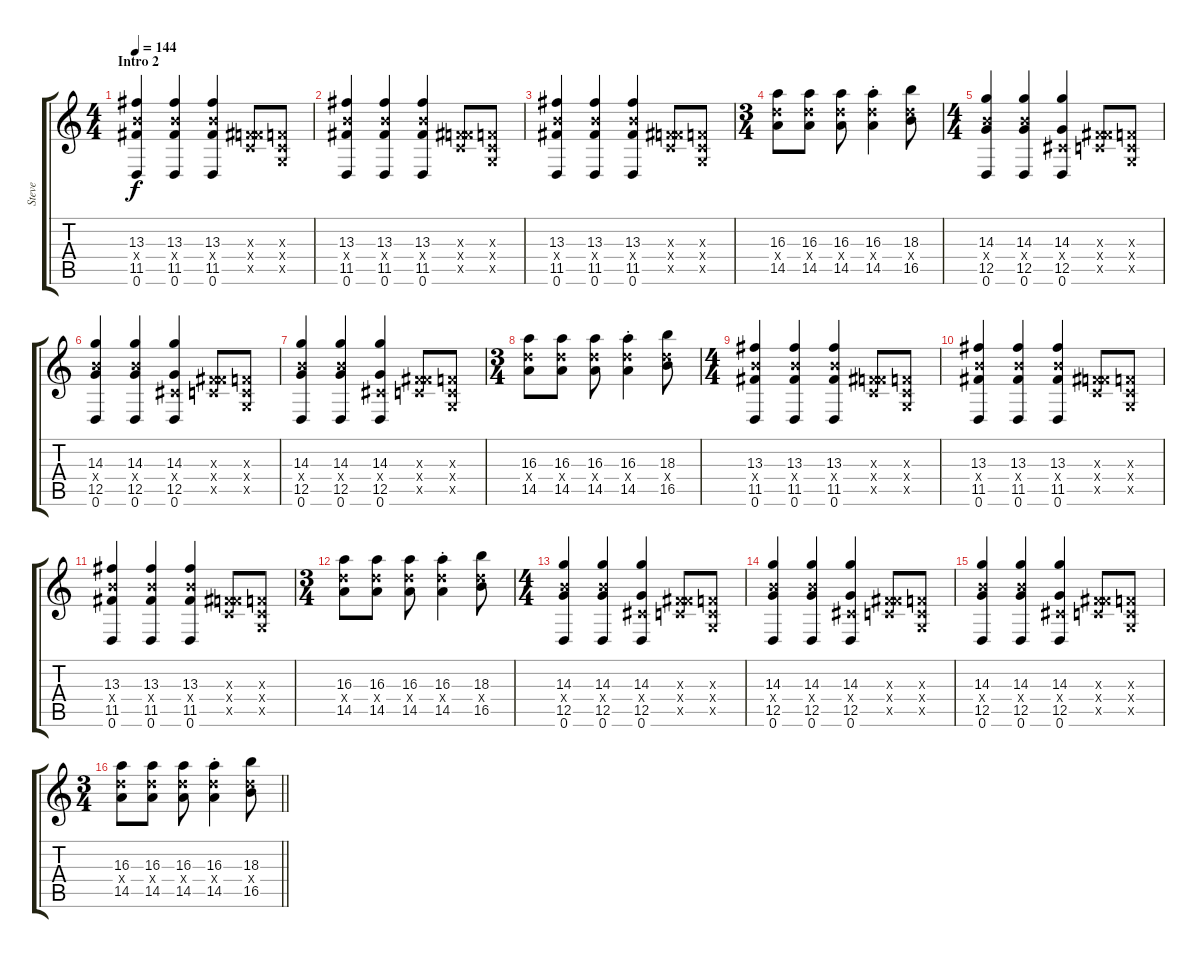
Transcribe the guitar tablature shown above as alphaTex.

\track ("Steve" "Steve") {instrument distortionguitar}
\staff {score tabs}
\tuning (D4 A3 F3 C3 G2 D2) {hide}
\ts (4 4)
\section ("" "Intro 2")
\tempo 144
\clef g2
\ks c
(13.3 11.4{x} 11.5 0.6).4{dy f} (13.3 11.4{x} 11.5 0.6).4 (13.3 11.4{x} 11.5 0.6).4 (0.3{x} 0.4{x} 11.5{x}).8 (0.3{x} 0.4{x} 0.5{x}).8 |
(13.3 11.4{x} 11.5 0.6).4 (13.3 11.4{x} 11.5 0.6).4 (13.3 11.4{x} 11.5 0.6).4 (0.3{x} 0.4{x} 11.5{x}).8 (0.3{x} 0.4{x} 0.5{x}).8 |
(13.3 11.4{x} 11.5 0.6).4 (13.3 11.4{x} 11.5 0.6).4 (13.3 11.4{x} 11.5 0.6).4 (0.3{x} 0.4{x} 11.5{x}).8 (0.3{x} 0.4{x} 0.5{x}).8 |
\ts (3 4)
(16.3 14.4{x} 14.5).8 (16.3 14.4{x} 14.5).8 (16.3 14.4{x} 14.5).8 (16.3{st} 14.4{x} 14.5{st}).4 (18.3 14.4{x} 16.5).8 |
\ts (4 4)
(14.3 11.4{x} 12.5 0.6).4 (14.3 11.4{x} 12.5 0.6).4 (14.3 1.4{x} 12.5 0.6).4 (0.3{x} 0.4{x} 11.5{x}).8 (0.3{x} 0.4{x} 0.5{x}).8 |
(14.3 11.4{x} 12.5 0.6).4 (14.3 11.4{x} 12.5 0.6).4 (14.3 1.4{x} 12.5 0.6).4 (0.3{x} 0.4{x} 11.5{x}).8 (0.3{x} 0.4{x} 0.5{x}).8 |
(14.3 11.4{x} 12.5 0.6).4 (14.3 11.4{x} 12.5 0.6).4 (14.3 1.4{x} 12.5 0.6).4 (0.3{x} 0.4{x} 11.5{x}).8 (0.3{x} 0.4{x} 0.5{x}).8 |
\ts (3 4)
(16.3 14.4{x} 14.5).8 (16.3 14.4{x} 14.5).8 (16.3 14.4{x} 14.5).8 (16.3{st} 14.4{x} 14.5{st}).4 (18.3 14.4{x} 16.5).8 |
\ts (4 4)
(13.3 11.4{x} 11.5 0.6).4 (13.3 11.4{x} 11.5 0.6).4 (13.3 11.4{x} 11.5 0.6).4 (0.3{x} 0.4{x} 11.5{x}).8 (0.3{x} 0.4{x} 0.5{x}).8 |
(13.3 11.4{x} 11.5 0.6).4 (13.3 11.4{x} 11.5 0.6).4 (13.3 11.4{x} 11.5 0.6).4 (0.3{x} 0.4{x} 11.5{x}).8 (0.3{x} 0.4{x} 0.5{x}).8 |
(13.3 11.4{x} 11.5 0.6).4 (13.3 11.4{x} 11.5 0.6).4 (13.3 11.4{x} 11.5 0.6).4 (0.3{x} 0.4{x} 11.5{x}).8 (0.3{x} 0.4{x} 0.5{x}).8 |
\ts (3 4)
(16.3 14.4{x} 14.5).8 (16.3 14.4{x} 14.5).8 (16.3 14.4{x} 14.5).8 (16.3{st} 14.4{x} 14.5{st}).4 (18.3 14.4{x} 16.5).8 |
\ts (4 4)
(14.3 11.4{x} 12.5 0.6).4 (14.3 11.4{x} 12.5 0.6).4 (14.3 1.4{x} 12.5 0.6).4 (0.3{x} 0.4{x} 11.5{x}).8 (0.3{x} 0.4{x} 0.5{x}).8 |
(14.3 11.4{x} 12.5 0.6).4 (14.3 11.4{x} 12.5 0.6).4 (14.3 1.4{x} 12.5 0.6).4 (0.3{x} 0.4{x} 11.5{x}).8 (0.3{x} 0.4{x} 0.5{x}).8 |
(14.3 11.4{x} 12.5 0.6).4 (14.3 11.4{x} 12.5 0.6).4 (14.3 1.4{x} 12.5 0.6).4 (0.3{x} 0.4{x} 11.5{x}).8 (0.3{x} 0.4{x} 0.5{x}).8 |
\ts (3 4)
\barLineRight lightlight
(16.3 14.4{x} 14.5).8 (16.3 14.4{x} 14.5).8 (16.3 14.4{x} 14.5).8 (16.3{st} 14.4{x} 14.5{st}).4 (18.3 14.4{x} 16.5).8
